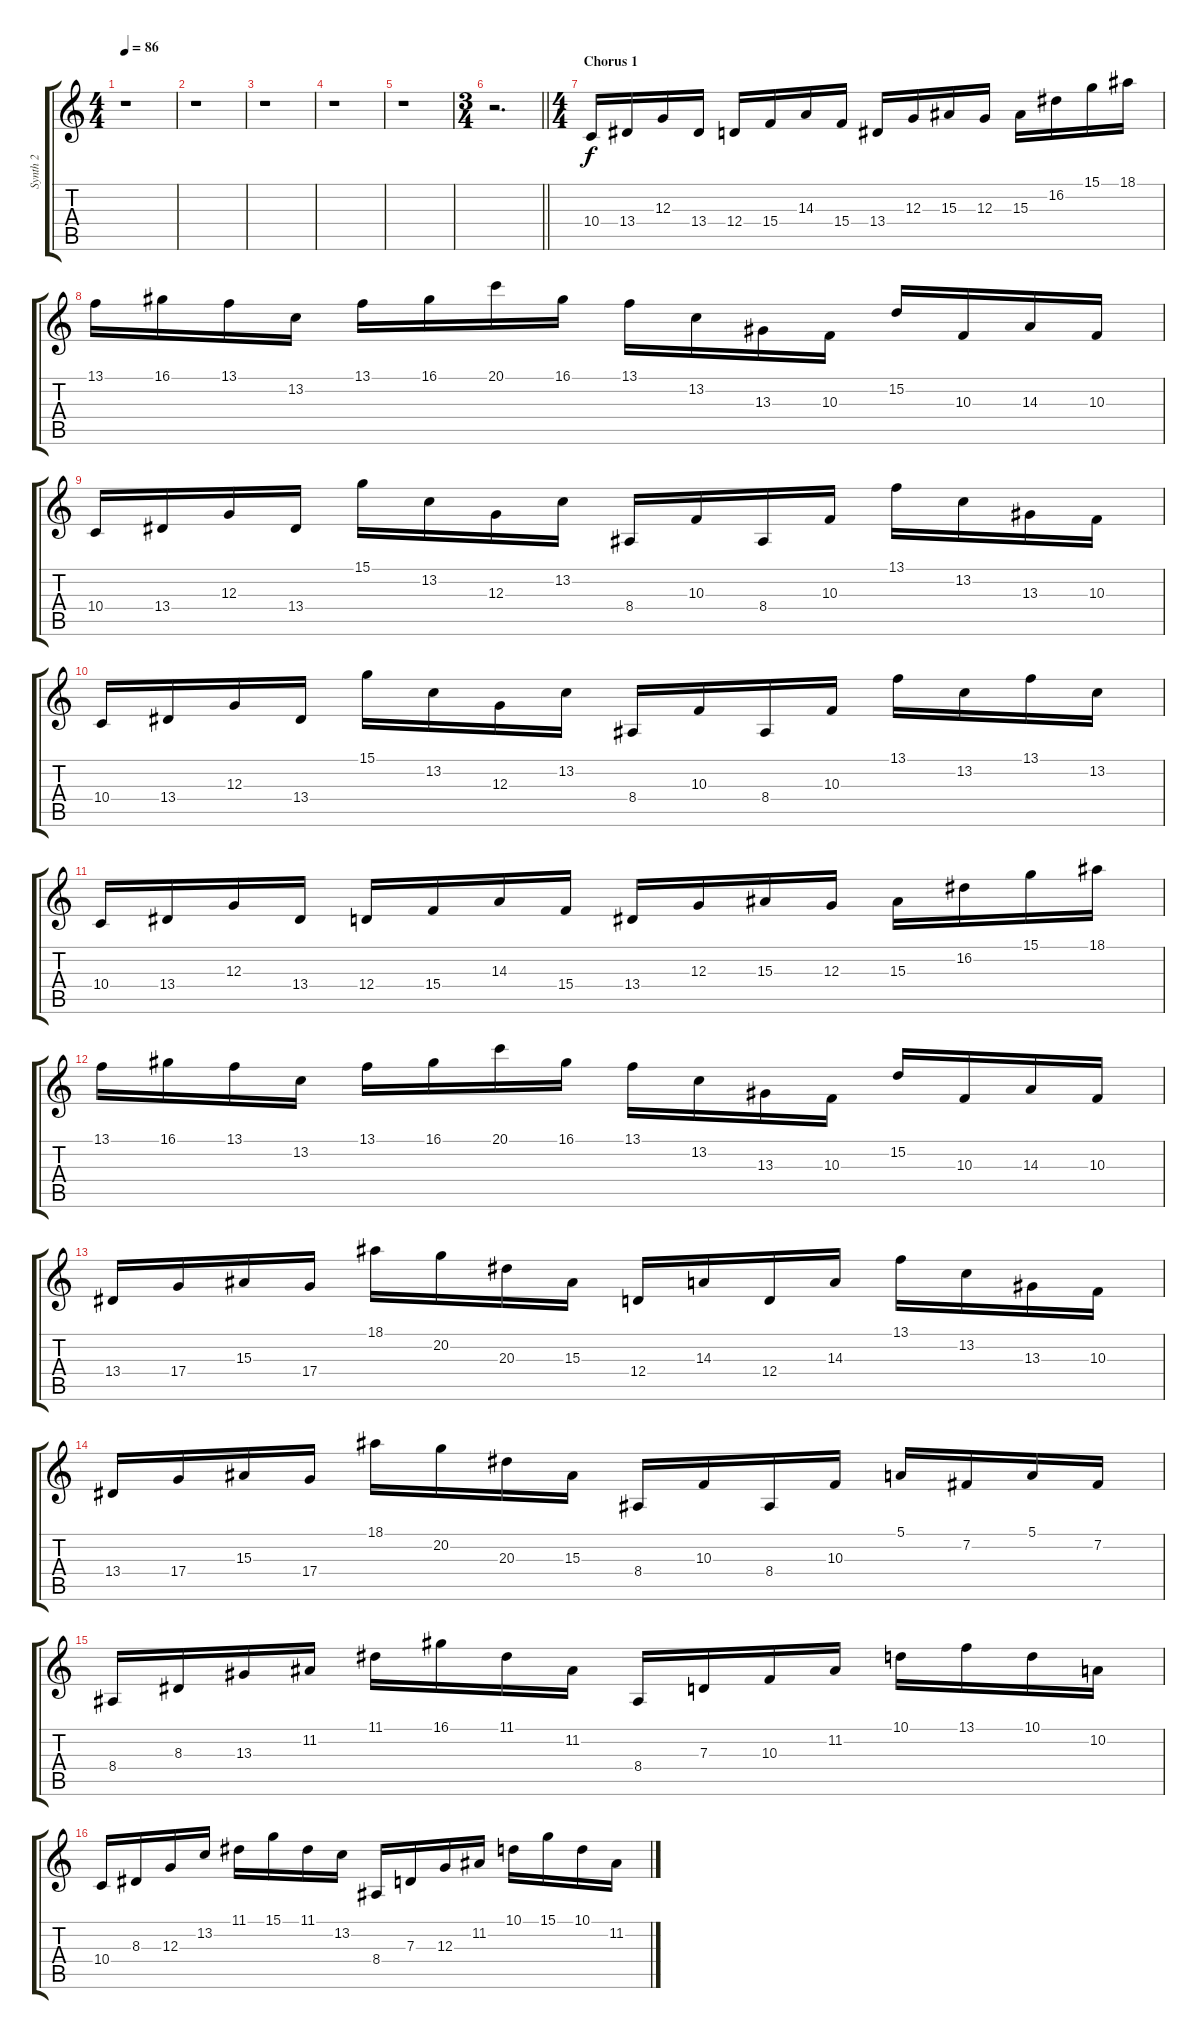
\track ("Synth 2" "Synth 2") {instrument lead1square}
\staff {score tabs}
\tuning (E4 B3 G3 D3 A2 E2) {hide}
\ts (4 4)
\tempo 86
\clef g2
\ks c
r.1{dy f} |
r.1 |
r.1 |
r.1 |
r.1 |
\ts (3 4)
\barLineRight lightlight
r.2{d} |
\ts (4 4)
\section ("" "Chorus 1")
10.4.16 13.4.16 12.3.16 13.4.16 12.4.16 15.4.16 14.3.16 15.4.16 13.4.16 12.3.16 15.3.16 12.3.16 15.3.16 16.2.16 15.1.16 18.1.16 |
13.1.16 16.1.16 13.1.16 13.2.16 13.1.16 16.1.16 20.1.16 16.1.16 13.1.16 13.2.16 13.3.16 10.3.16 15.2.16 10.3.16 14.3.16 10.3.16 |
10.4.16 13.4.16 12.3.16 13.4.16 15.1.16 13.2.16 12.3.16 13.2.16 8.4.16 10.3.16 8.4.16 10.3.16 13.1.16 13.2.16 13.3.16 10.3.16 |
10.4.16 13.4.16 12.3.16 13.4.16 15.1.16 13.2.16 12.3.16 13.2.16 8.4.16 10.3.16 8.4.16 10.3.16 13.1.16 13.2.16 13.1.16 13.2.16 |
10.4.16 13.4.16 12.3.16 13.4.16 12.4.16 15.4.16 14.3.16 15.4.16 13.4.16 12.3.16 15.3.16 12.3.16 15.3.16 16.2.16 15.1.16 18.1.16 |
13.1.16 16.1.16 13.1.16 13.2.16 13.1.16 16.1.16 20.1.16 16.1.16 13.1.16 13.2.16 13.3.16 10.3.16 15.2.16 10.3.16 14.3.16 10.3.16 |
13.4.16 17.4.16 15.3.16 17.4.16 18.1.16 20.2.16 20.3.16 15.3.16 12.4.16 14.3.16 12.4.16 14.3.16 13.1.16 13.2.16 13.3.16 10.3.16 |
13.4.16 17.4.16 15.3.16 17.4.16 18.1.16 20.2.16 20.3.16 15.3.16 8.4.16 10.3.16 8.4.16 10.3.16 5.1.16 7.2.16 5.1.16 7.2.16 |
8.4.16 8.3.16 13.3.16 11.2.16 11.1.16 16.1.16 11.1.16 11.2.16 8.4.16 7.3.16 10.3.16 11.2.16 10.1.16 13.1.16 10.1.16 10.2.16 |
10.4.16 8.3.16 12.3.16 13.2.16 11.1.16 15.1.16 11.1.16 13.2.16 8.4.16 7.3.16 12.3.16 11.2.16 10.1.16 15.1.16 10.1.16 11.2.16
